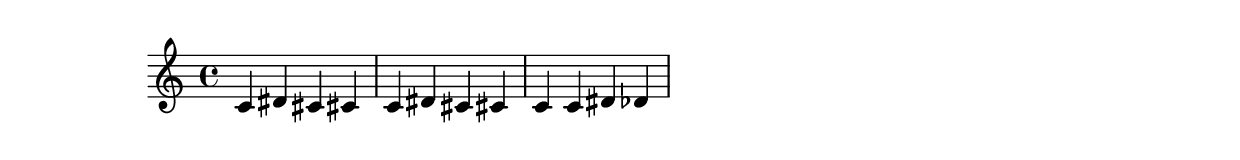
%% Do not edit this file; it is auto-generated from LSR!
%% Tags: pitches
\version "2.11.35"

\header { texidoc = "
In early XXth century works, starting with Schönberg, Berg and Webern
(the \"second\" Viennese school), every pitch in the twelve- note scale
has to be regarded as equal, without any hierarchy such as the
classical (tonal) degrees. Therefore, these composers print one
accidental for each note, even at natural pitches, to emphasize their
new approach to music theory and language. This snippet shows how to
achieve such notation rules with LilyPond.
" }

% thanks to Rune Zedeler for this cool function :)

webernAccidentals = {
    % the 5s are just "a value different from any accidental"
    \set Staff.keySignature = #'((0 . 5) (1 . 5) (2 . 5) (3 . 5)
                                 (4 . 5) (5 . 5) (6 . 5))
    \set Staff.extraNatural = ##f
    #(set-accidental-style 'forget)
}

\layout {
  \context { \Staff \remove Key_engraver }
}
\score {
  {
    \webernAccidentals
    c' dis' cis' cis'
    c' dis' cis' cis'
    c' c' dis' des'
  }
}
